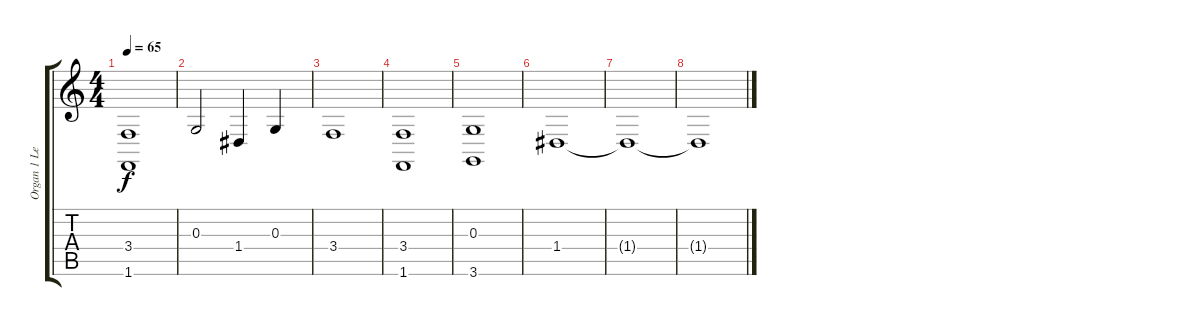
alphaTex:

\track ("Organ 1 Left (Emerson)" "Organ 1 Le") {instrument rockorgan}
\staff {score tabs}
\tuning (E4 B3 G3 D3 A2 E2) {hide}
\ts (4 4)
\tempo 65
\clef g2
\ks c
(3.4 1.6).1{dy f} |
0.3.2 1.4.4 0.3.4 |
3.4.1 |
(3.4 1.6).1 |
(0.3 3.6).1 |
1.4.1 |
1.4{t}.1 |
1.4{t}.1
